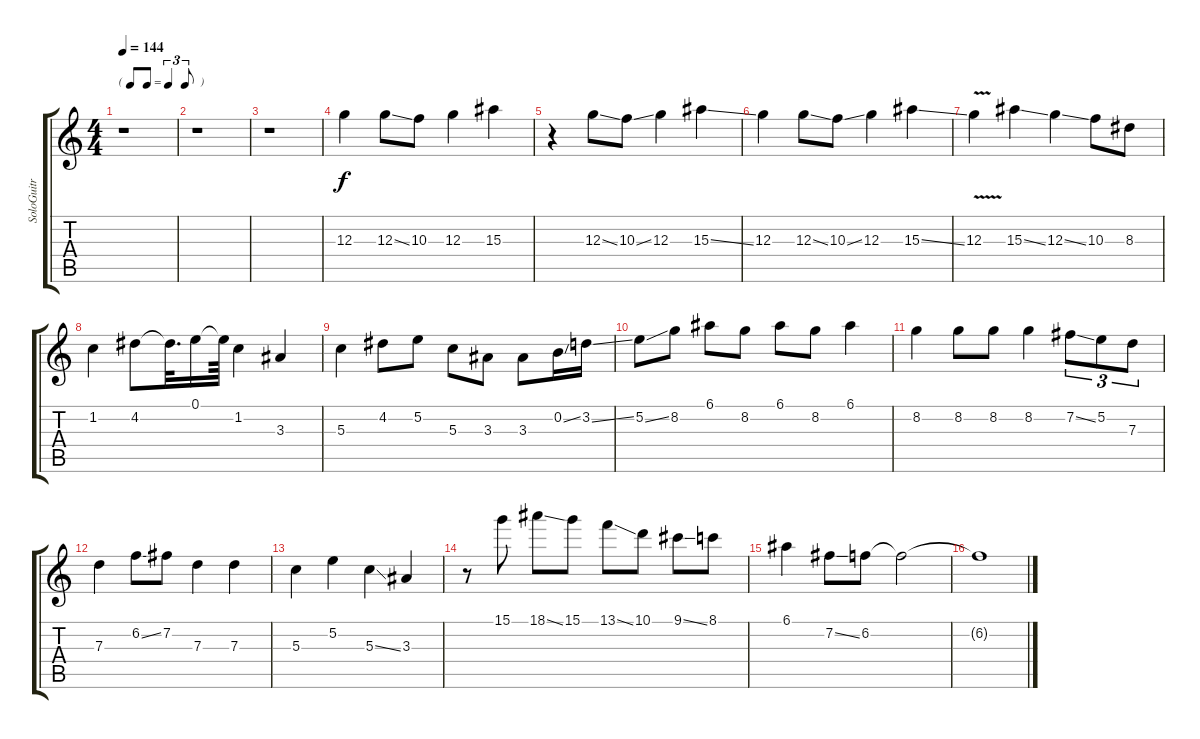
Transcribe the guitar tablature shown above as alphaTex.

\track ("SoloGuitr           " "SoloGuitr ") {instrument distortionguitar}
\staff {score tabs}
\tuning (E4 B3 G3 D3 A2 E2) {hide}
\ts (4 4)
\tf triplet8th
\tempo 144
\clef g2
\ks c
r.1{dy f} |
r.1 |
r.1 |
12.3.4 12.3{ss}.8 10.3.8 12.3.4 15.3.4 |
r.4 12.3{ss}.8 10.3{ss}.8 12.3.4 15.3{ss}.4 |
12.3.4 12.3{ss}.8 10.3{ss}.8 12.3.4 15.3{ss}.4 |
12.3{v}.4 15.3{ss}.4 12.3{ss}.4 10.3.8 8.3.8 |
1.2.4 4.2.8 4.2{t}.32{d} 0.1.16 0.1{t}.64 1.2.4 3.3.4 |
5.3.4 4.2.8 5.2.8 5.3.8 3.3.8 3.3.8 0.2{ss}.16 3.2{ss}.16 |
5.2{ss}.8 8.2.8 6.1.8 8.2.8 6.1.8 8.2.8 6.1.4 |
8.2.4 8.2.8 8.2.8 8.2.4 7.2{ss}.8{tu (3 2)} 5.2.8{tu (3 2)} 7.3.8{tu (3 2)} |
7.3.4 6.2{ss}.8 7.2.8 7.3.4 7.3.4 |
5.3.4 5.2.4 5.3{ss}.4 3.3.4 |
r.8 15.1.8 18.1{ss}.8 15.1.8 13.1{ss}.8 10.1.8 9.1{ss}.8 8.1.8 |
6.1.4 7.2{ss}.8 6.2.8 6.2{t}.2 |
6.2{t}.1
